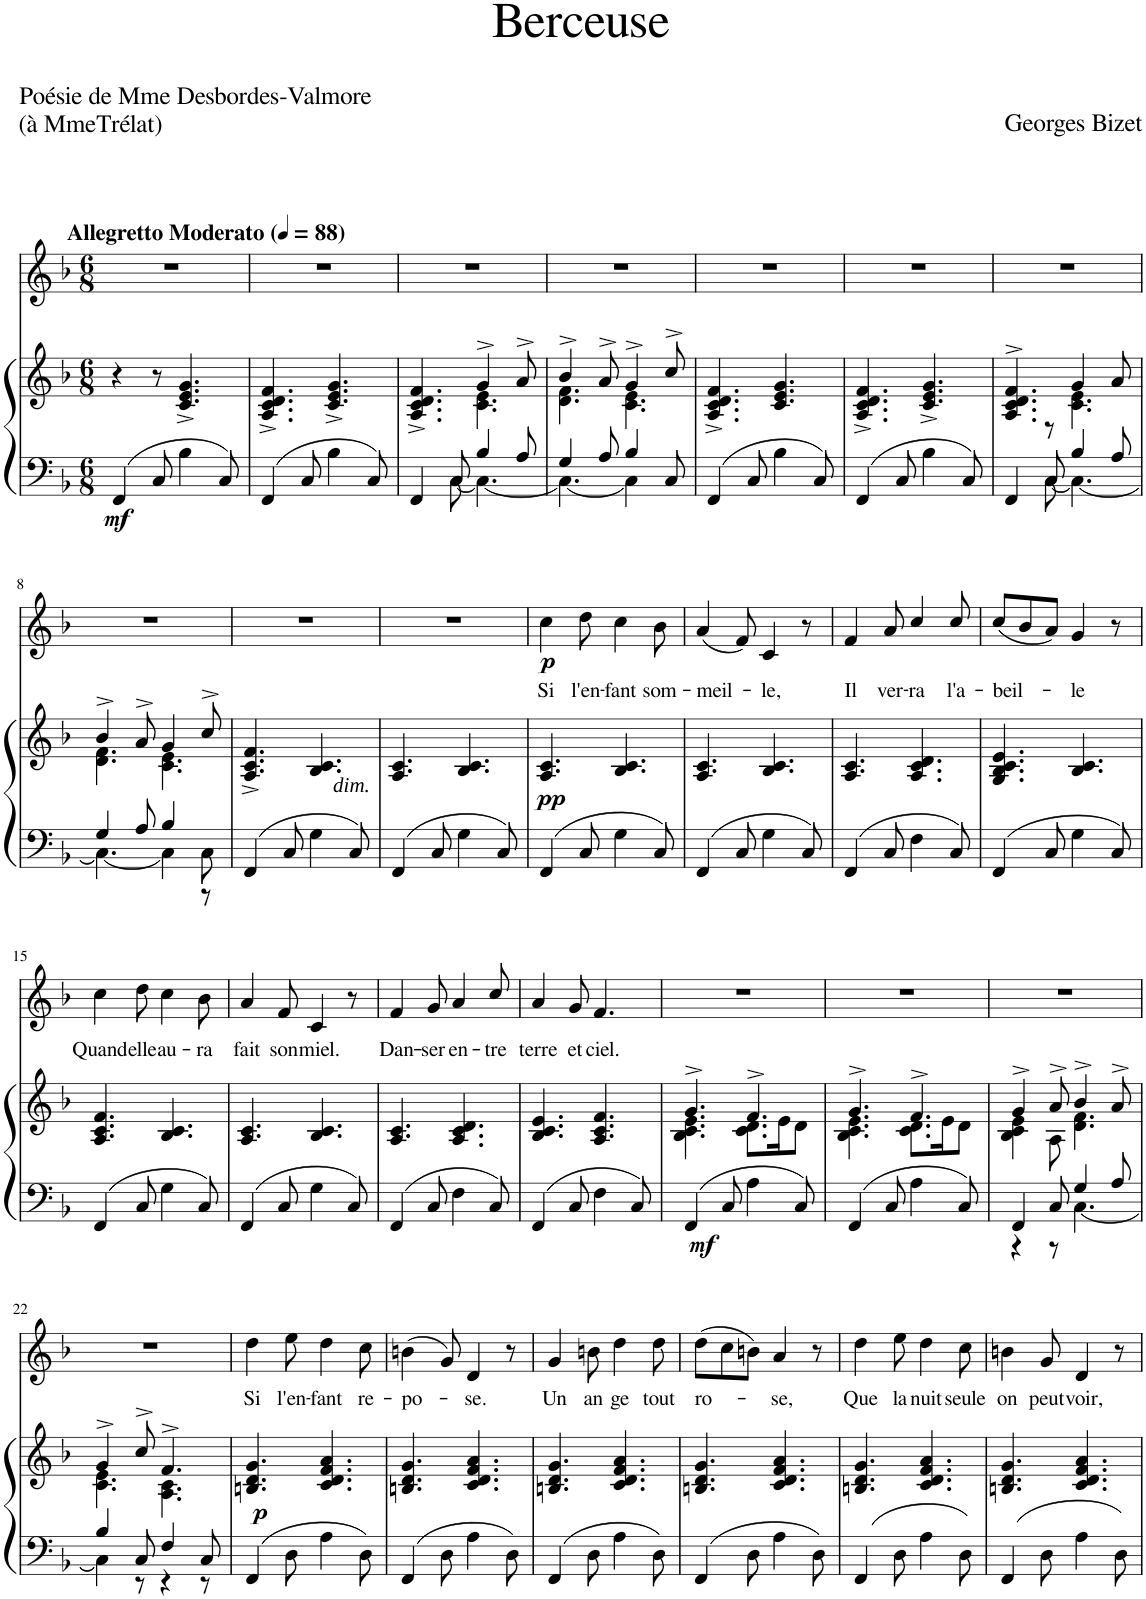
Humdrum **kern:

**kern	**kern	**dynam	**kern	**text	**dynam
*part2	*part2	*part2	*part1	*part1	*part1
*staff3	*staff2	*staff2/3	*staff1	*staff1	*staff1
*I"Midi_1	*	*	*I"Midi_53	*	*
*clefF4	*clefG2	*	*clefG2	*	*
*k[b-]	*k[b-]	*	*k[b-]	*	*
*M6/8	*M6/8	*	*M6/8	*	*
*MM88	*MM88	*	*MM88	*	*
=1	=1	=1	=1	=1	=1
!	!	!	!LO:TX:a:B:t=Allegretto Moderato	!	!
!	!	!LO:DY:b=2	!	!	!
4FF/	4r	mf	2.r	.	.
8C/	8r	.	.	.	.
4B-\	4.c/^ 4.e/^ 4.g/^	.	.	.	.
8C/	.	.	.	.	.
=2	=2	=2	=2	=2	=2
4FF/	4.A/^ 4.c/^ 4.d/^ 4.f/^	.	2.r	.	.
8C/	.	.	.	.	.
4B-\	4.c/^ 4.e/^ 4.g/^	.	.	.	.
8C/	.	.	.	.	.
=3	=3	=3	=3	=3	=3
*^	*^	*	*	*	*
4FF/	4ryy	4.A/^ 4.c/^ 4.d/^ 4.f/^	4.ryy	.	2.r	.	.
8C/	[8C\	.	.	.	.	.	.
4B-/	4.C\_	4g^/	4.c\ 4.e\	.	.	.	.
8A/	.	8a^/	.	.	.	.	.
=4	=4	=4	=4	=4	=4	=4	=4
4G/	4.C\_	4b-^/	4.d\ 4.f\	.	2.r	.	.
8A/	.	8a^/	.	.	.	.	.
4B-/	4C\]	4g^/	4.c\ 4.e\	.	.	.	.
8C/	8ryy	8cc^/	.	.	.	.	.
*v	*v	*	*	*	*	*	*
*	*v	*v	*	*	*	*
=5	=5	=5	=5	=5	=5
4FF/	4.A/^ 4.c/^ 4.d/^ 4.f/^	.	2.r	.	.
8C/	.	.	.	.	.
4B-\	4.c/ 4.e/ 4.g/	.	.	.	.
8C/	.	.	.	.	.
=6	=6	=6	=6	=6	=6
4FF/	4.A/^ 4.c/^ 4.d/^ 4.f/^	.	2.r	.	.
8C/	.	.	.	.	.
4B-\	4.c/^ 4.e/^ 4.g/^	.	.	.	.
8C/	.	.	.	.	.
=7	=7	=7	=7	=7	=7
*^	*^	*	*	*	*
4FF/	4ryy	4.A/^ 4.c/^ 4.d/^ 4.f/^	4ryy	.	2.r	.	.
8C/	[8C\	.	8r	.	.	.	.
4B-/	4.C\_	4g/	4.c\ 4.e\	.	.	.	.
8A/	.	8a/	.	.	.	.	.
!!LO:LB:g=z
=8	=8	=8	=8	=8	=8	=8	=8
4G/	4.C\_	4b-^/	4.d\ 4.f\	.	2.r	.	.
8A/	.	8a^/	.	.	.	.	.
4B-/	4C\]	4g/	4.c\ 4.e\	.	.	.	.
8C\	8r	8cc^/	.	.	.	.	.
*v	*v	*	*	*	*	*	*
*	*v	*v	*	*	*	*
=9	=9	=9	=9	=9	=9
4FF/	4.A/^ 4.c/^ 4.f/^	.	2.r	.	.
8C/	.	.	.	.	.
4G\	4.B-/ 4.c/	.	.	.	.
!LO:TX:a:i:t=dim.	!	!	!	!	!
8C/	.	.	.	.	.
=10	=10	=10	=10	=10	=10
4FF/	4.A/ 4.c/	.	2.r	.	.
8C/	.	.	.	.	.
4G\	4.B-/ 4.c/	.	.	.	.
8C/	.	.	.	.	.
=11	=11	=11	=11	=11	=11
!	!	!LO:DY:b	!	!LO:LY:b	!LO:DY:b
4FF/	4.A/ 4.c/	pp	4cc\	Si	p
!	!	!	!	!LO:LY:b	!
8C/	.	.	8dd\	l'en-	.
!	!	!	!	!LO:LY:b	!
4G\	4.B-/ 4.c/	.	4cc\	-fant	.
!	!	!	!	!LO:LY:b	!
8C/	.	.	8b-\	som-	.
=12	=12	=12	=12	=12	=12
!	!	!	!	!LO:LY:b	!
4FF/	4.A/ 4.c/	.	(4a/	-meil-	.
8C/	.	.	8f/)	.	.
!	!	!	!	!LO:LY:b	!
4G\	4.B-/ 4.c/	.	4c/	-le,	.
8C/	.	.	8r	.	.
=13	=13	=13	=13	=13	=13
!	!	!	!	!LO:LY:b	!
4FF/	4.A/ 4.c/	.	4f/	Il	.
!	!	!	!	!LO:LY:b	!
8C/	.	.	8a/	ver-	.
!	!	!	!	!LO:LY:b	!
4F\	4.A/ 4.c/ 4.d/	.	4cc/	-ra	.
!	!	!	!	!LO:LY:b	!
8C/	.	.	8cc/	l'a-	.
=14	=14	=14	=14	=14	=14
!	!	!	!	!LO:LY:b	!
4FF/	4.G/ 4.B-/ 4.c/ 4.e/	.	(8cc/L	-beil-	.
.	.	.	8b-/	.	.
8C/	.	.	8a/J)	.	.
!	!	!	!	!LO:LY:b	!
4G\	4.B-/ 4.c/	.	4g/	-le	.
8C/	.	.	8r	.	.
!!LO:LB:g=z
=15	=15	=15	=15	=15	=15
!	!	!	!	!LO:LY:b	!
4FF/	4.A/ 4.c/ 4.f/	.	4cc\	Quand	.
!	!	!	!	!LO:LY:b	!
8C/	.	.	8dd\	elle	.
!	!	!	!	!LO:LY:b	!
4G\	4.B-/ 4.c/	.	4cc\	au-	.
!	!	!	!	!LO:LY:b	!
8C/	.	.	8b-\	-ra	.
=16	=16	=16	=16	=16	=16
!	!	!	!	!LO:LY:b	!
4FF/	4.A/ 4.c/	.	4a/	fait	.
!	!	!	!	!LO:LY:b	!
8C/	.	.	8f/	son	.
!	!	!	!	!LO:LY:b	!
4G\	4.B-/ 4.c/	.	4c/	miel.	.
8C/	.	.	8r	.	.
=17	=17	=17	=17	=17	=17
!	!	!	!	!LO:LY:b	!
4FF/	4.A/ 4.c/	.	4f/	Dan-	.
!	!	!	!	!LO:LY:b	!
8C/	.	.	8g/	-ser	.
!	!	!	!	!LO:LY:b	!
4F\	4.A/ 4.c/ 4.d/	.	4a/	en-	.
!	!	!	!	!LO:LY:b	!
8C/	.	.	8cc/	-tre	.
=18	=18	=18	=18	=18	=18
!	!	!	!	!LO:LY:b	!
4FF/	4.B-/ 4.c/ 4.e/	.	4a/	terre	.
!	!	!	!	!LO:LY:b	!
8C/	.	.	8g/	et	.
!	!	!	!	!LO:LY:b	!
4F\	4.A/ 4.c/ 4.f/	.	4.f/	ciel.	.
8C/	.	.	.	.	.
=19	=19	=19	=19	=19	=19
*	*^	*	*	*	*
!	!	!	!LO:DY:b=2	!	!	!
4FF/	4.g^/	4.B-\ 4.c\ 4.e\	mf	2.r	.	.
8C/	.	.	.	.	.	.
4A\	4.f^/	8.c\ 8.d\L	.	.	.	.
.	.	16e\K	.	.	.	.
8C/	.	8d\J	.	.	.	.
=20	=20	=20	=20	=20	=20	=20
4FF/	4.g^/	4.B-\ 4.c\ 4.e\	.	2.r	.	.
8C/	.	.	.	.	.	.
4A\	4.f^/	8.c\ 8.d\L	.	.	.	.
.	.	16e\K	.	.	.	.
8C/	.	8d\J	.	.	.	.
=21	=21	=21	=21	=21	=21	=21
*^	*	*	*	*	*	*
4FF/	4r	4g^/	4B-\ 4c\ 4e\	.	2.r	.	.
8C/	8r	8a^/	8A\	.	.	.	.
4G/	[4.C\	4b-^/	4.d\ 4.f\	.	.	.	.
8A/	.	8a^/	.	.	.	.	.
!!LO:LB:g=z
=22	=22	=22	=22	=22	=22	=22	=22
4B-/	4C\]	4g^/	4.c\ 4.e\	.	2.r	.	.
8C/	8r	8cc^/	.	.	.	.	.
4F/	4r	4.f^/	4.A\ 4.c\	.	.	.	.
8C/	8r	.	.	.	.	.	.
*	*	*v	*v	*	*	*	*
=23	=23	=23	=23	=23	=23	=23
!	!	!	!LO:DY:b	!	!LO:LY:b	!
*v	*v	*	*	*	*	*
4FF/	4.Bn/ 4.d/ 4.g/	p	4dd\	Si	.
!	!	!	!	!LO:LY:b	!
8D\	.	.	8ee\	l'en-	.
!	!	!	!	!LO:LY:b	!
4A\	4.c/ 4.d/ 4.f/ 4.a/	.	4dd\	-fant	.
!	!	!	!	!LO:LY:b	!
8D\	.	.	8cc\	re-	.
=24	=24	=24	=24	=24	=24
!	!	!	!	!LO:LY:b	!
4FF/	4.Bn/ 4.d/ 4.g/	.	(4bn\	-po-	.
8D\	.	.	8g/)	.	.
!	!	!	!	!LO:LY:b	!
4A\	4.c/ 4.d/ 4.f/ 4.a/	.	4d/	-se.	.
8D\	.	.	8r	.	.
=25	=25	=25	=25	=25	=25
!	!	!	!	!LO:LY:b	!
4FF/	4.Bn/ 4.d/ 4.g/	.	4g/	Un	.
!	!	!	!	!LO:LY:b	!
8D\	.	.	8bn\	an	.
!	!	!	!	!LO:LY:b	!
4A\	4.c/ 4.d/ 4.f/ 4.a/	.	4dd\	ge	.
!	!	!	!	!LO:LY:b	!
8D\	.	.	8dd\	tout	.
=26	=26	=26	=26	=26	=26
!	!	!	!	!LO:LY:b	!
4FF/	4.Bn/ 4.d/ 4.g/	.	(8dd\L	ro-	.
.	.	.	8cc\	.	.
8D\	.	.	8bn\J)	.	.
!	!	!	!	!LO:LY:b	!
4A\	4.c/ 4.d/ 4.f/ 4.a/	.	4a/	-se,	.
8D\	.	.	8r	.	.
=27	=27	=27	=27	=27	=27
!	!	!	!	!LO:LY:b	!
4FF/	4.Bn/ 4.d/ 4.g/	.	4dd\	Que	.
!	!	!	!	!LO:LY:b	!
8D\	.	.	8ee\	la	.
!	!	!	!	!LO:LY:b	!
4A\	4.c/ 4.d/ 4.f/ 4.a/	.	4dd\	nuit	.
!	!	!	!	!LO:LY:b	!
8D\	.	.	8cc\	seule	.
=28	=28	=28	=28	=28	=28
!	!	!	!	!LO:LY:b	!
4FF/	4.Bn/ 4.d/ 4.g/	.	4bn\	on	.
!	!	!	!	!LO:LY:b	!
8D\	.	.	8g/	peut	.
!	!	!	!	!LO:LY:b	!
4A\	4.c/ 4.d/ 4.f/ 4.a/	.	4d/	voir,	.
8D\	.	.	8r	.	.
=	=	=	=	=	=
*-	*-	*-	*-	*-	*-
